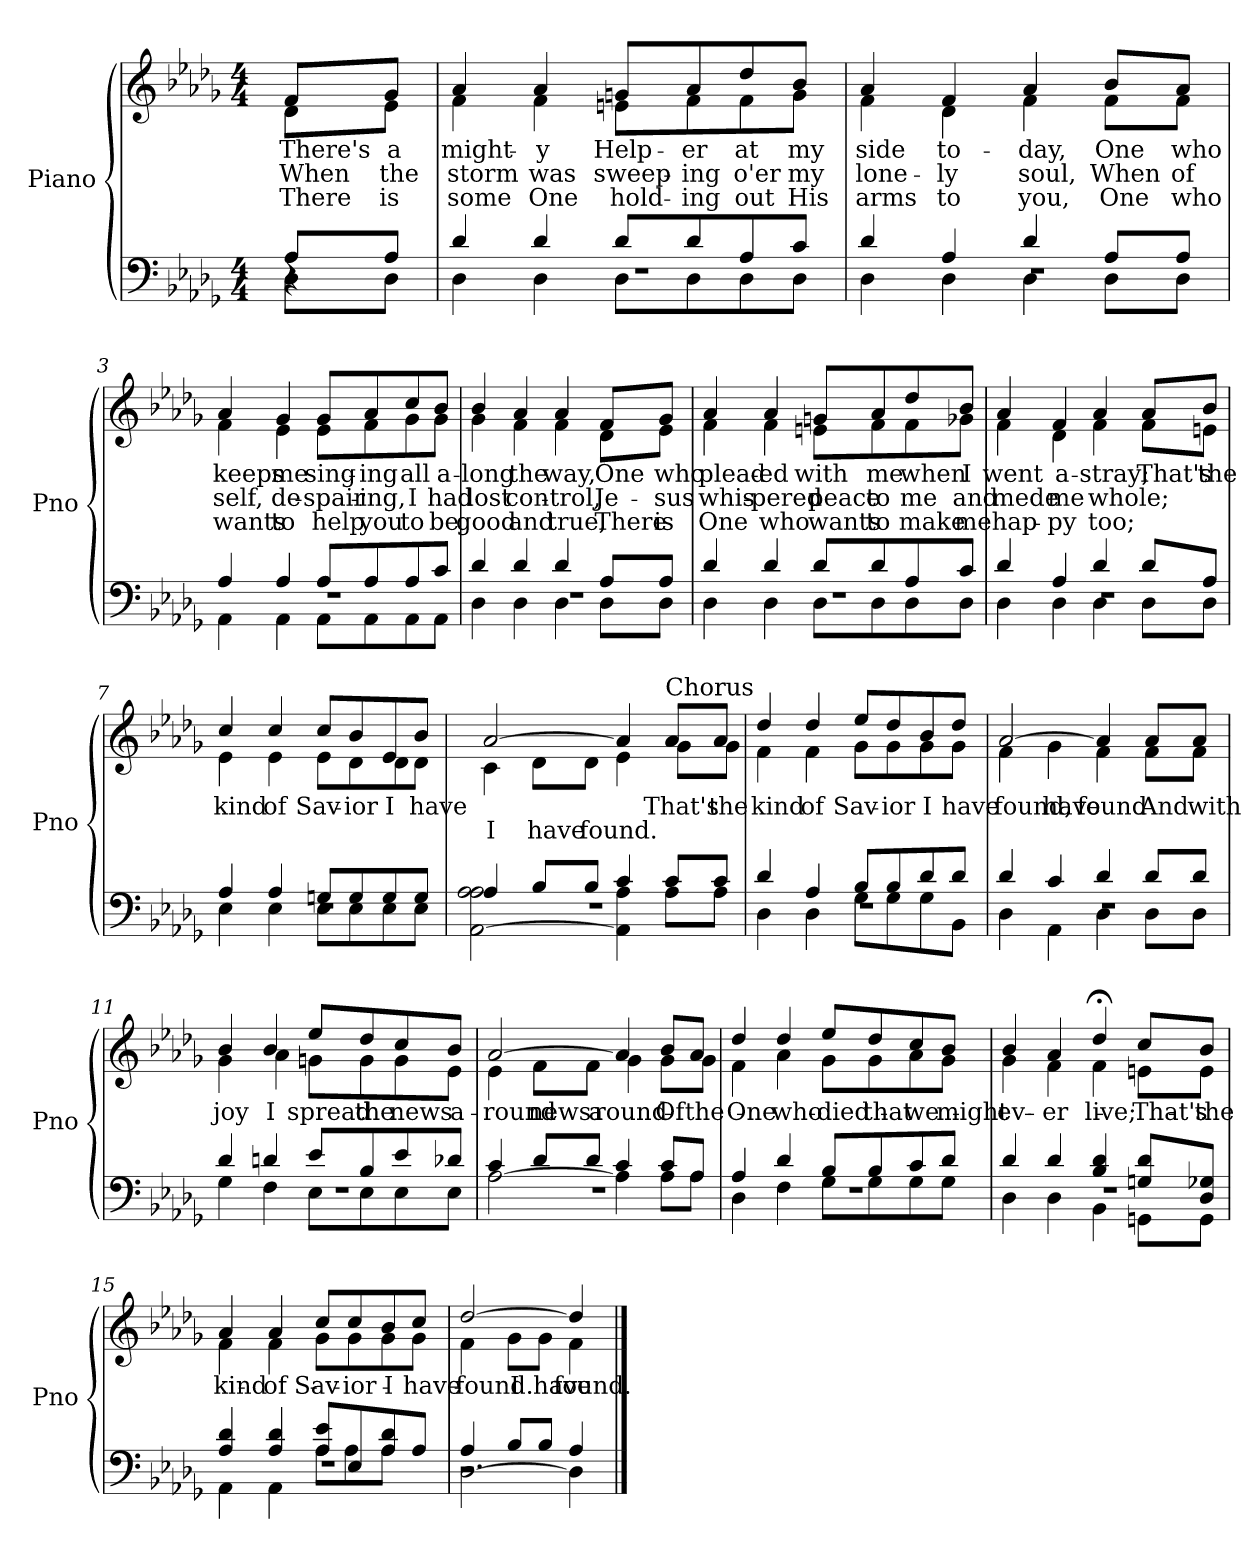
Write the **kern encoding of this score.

**kern	**kern	**text	**text	**text
*part1	*part1	*part1	*part1	*part1
*staff2	*staff1	*staff1	*staff1	*staff1
*I"Piano	*	*	*	*
*I'Pno	*	*	*	*
*clefF4	*clefG2	*	*	*
*k[b-e-a-d-g-]	*k[b-e-a-d-g-]	*	*	*
*D-:	*D-:	*	*	*
*M4/4	*M4/4	*	*	*
=	=	=	=	=
*	*^	*	*	*
.	.	8qd-/yy	1.	2.	3.
*^	*	*	*	*	*
*	*^	*	*	*	*	*
4r	8A-/L	8D-\L	8f/L	8d-\L	There's	When	There
.	8A-/J	8D-\J	8g-/J	8e-\J	a	the	is
=1	=1	=1	=1	=1	=1	=1	=1
1r	4d-/	4D-\	4a-/	4f\	might-	storm	some
.	4d-/	4D-\	4a-/	4f\	y	was	One
.	8d-/L	8D-\L	8gn/L	8en\L	Help-	sweep-	hold-
.	8d-/	8D-\	8a-/	8f\	er	ing	ing
.	8A-/	8D-\	8dd-/	8f\	at	o'er	out
.	8c/J	8D-\J	8b-/J	8g\J	my	my	His
!!LO:LB:g=z	!!
=2	=2	=2	=2	=2	=2	=2	=2
1r	4d-/	4D-\	4a-/	4f\	side	lone-	arms
.	4A-/	4D-\	4f/	4d-\	to-	ly	to
.	4d-/	4D-\	4a-/	4f\	day,	soul,	you,
.	8A-/L	8D-\L	8b-/L	8f\L	One	When	One
.	8A-/J	8D-\J	8a-/J	8f\J	who	of	who
=3	=3	=3	=3	=3	=3	=3	=3
1r	4A-/	4AA-\	4a-/	4f\	keeps	self,	wants
.	4A-/	4AA-\	4g-/	4e-\	me	de-	to
.	8A-/L	8AA-\L	8g-/L	8e-\L	sing-	spair-	help
.	8A-/	8AA-\	8a-/	8f\	ing	ing,	you
.	8A-/	8AA-\	8cc/	8g-\	all	I	to
.	8c/J	8AA-\J	8b-/J	8g-\J	a-	had	be
!!LO:LB:g=z	!!
=4	=4	=4	=4	=4	=4	=4	=4
1r	4d-/	4D-\	4b-/	4g-\	long	lost	good
.	4d-/	4D-\	4a-/	4f\	the	con-	and
.	4d-/	4D-\	4a-/	4f\	way,	trol,	true,
.	8A-/L	8D-\L	8f/L	8d-\L	One	Je-	There
.	8A-/J	8D-\J	8g-/J	8e-\J	who	sus	is
!!LO:PB:g=z	!!
=5	=5	=5	=5	=5	=5	=5	=5
1r	4d-/	4D-\	4a-/	4f\	plead-	whis-	One
.	4d-/	4D-\	4a-/	4f\	ed	pered	who
.	8d-/L	8D-\L	8gn/L	8en\L	with	peace	wants
.	8d-/	8D-\	8a-/	8f\	me	to	to
.	8A-/	8D-\	8dd-/	8f\	when	me	make
.	8c/J	8D-\J	8b-/J	8g-X\J	I	and	me
!!LO:LB:g=z	!!
=6	=6	=6	=6	=6	=6	=6	=6
1r	4d-/	4D-\	4a-/	4f\	went	mede	hap-
.	4A-/	4D-\	4f/	4d-\	a-	me	py
.	4d-/	4D-\	4a-/	4f\	stray;	whole;	too;
.	8d-/L	8D-\L	8a-/L	8f\L	That's	.	.
.	8A-/J	8D-\J	8b-/J	8en\J	the	.	.
=7	=7	=7	=7	=7	=7	=7	=7
1r	4A-/	4E-\	4cc/	4e-\	kind	.	.
.	4A-/	4E-\	4cc/	4e-\	of	.	.
.	8Gn/L	8E-\L	8cc/L	8e-\L	Sav-	.	.
.	8G/	8E-\	8b-/	8d-\	ior	.	.
.	8G/	8E-\	8e-/	8d-\	I	.	.
.	8G/J	8E-\J	8b-/J	8d-\J	have	.	.
!!LO:LB:g=z	!!
=8	=8	=8	=8	=8	=8	=8	=8
1r	4A-/	[2AA-\ 2A-\ 2A-\	[2a-/	4c\	.	I	.
.	8B-/L	.	.	8d-\L	.	have	.
.	8B-/J	.	.	8d-\J	.	found.	.
.	4c/	4AA-\] 4A-\	4a-/]	4e-\	.	.	.
!	!	!	!LO:TX:a:t=Chorus	!	!	!	!
.	8c/L	8A-\L	8a-/L	8g-\L	That's	.	.
.	8c/J	8A-\J	8a-/J	8g-\J	the	.	.
=9	=9	=9	=9	=9	=9	=9	=9
1r	4d-/	4D-\	4dd-/	4f\	kind	.	.
.	4A-/	4D-\	4dd-/	4f\	of	.	.
.	8B-/L	8G-\L	8ee-/L	8g-\L	Sav-	.	.
.	8B-/	8G-\	8dd-/	8g-\	ior	.	.
.	8d-/	8G-\	8b-/	8g-\	I	.	.
.	8d-/J	8BB-\J	8dd-/J	8g-\J	have	.	.
!!LO:LB:g=z	!!
=10	=10	=10	=10	=10	=10	=10	=10
1r	4d-/	4D-\	[2a-/	4f\	found,	.	.
.	4c/	4AA-\	.	4g-\	have	.	.
.	4d-/	4D-\	4a-/]	4f\	found	.	.
.	8d-/L	8D-\L	8a-/L	8f\L	And	.	.
.	8d-/J	8D-\J	8a-/J	8f\J	with	.	.
=11	=11	=11	=11	=11	=11	=11	=11
1r	4d-/	4G-\	4b-/	4g-\	joy	.	.
.	4dn/	4F\	4b-/	4a-\	I	.	.
.	8e-/L	8E-\L	8ee-/L	8gn\L	spread	.	.
.	8B-/	8E-\	8dd-/	8g\	the	.	.
.	8e-/	8E-\	8cc/	8g\	news	.	.
.	8d-X/J	8E-\J	8b-/J	8e-\J	a-	.	.
!!LO:PB:g=z	!!
=12	=12	=12	=12	=12	=12	=12	=12
1r	4c/	[2A-\	[2a-/	4e-\	round	.	.
.	8d-/L	.	.	8f\L	news	.	.
.	8d-/J	.	.	8f\J	a-	.	.
.	4c/	4A-\]	4a-/]	4g-\	-round	.	.
.	8c/L	8A-\L	8b-/L	8g-\L	Of	.	.
.	8A-/J	8A-\J	8a-/J	8g-\J	the	.	.
=13	=13	=13	=13	=13	=13	=13	=13
1r	4A-/	4D-\	4dd-/	4f\	One	.	.
.	4d-/	4F\	4dd-/	4a-\	who	.	.
.	8B-/L	8G-\L	8ee-/L	8g-\L	died	.	.
.	8B-/	8G-\	8dd-/	8g-\	that	.	.
.	8c/	8G-\	8cc/	8a-\	we	.	.
.	8d-/J	8G-\J	8b-/J	8g-\J	might	.	.
!!LO:LB:g=z	!!
=14	=14	=14	=14	=14	=14	=14	=14
1r	4d-/	4D-\	4b-/	4g-\	ev-	.	.
.	4d-/	4D-\	4a-/	4f\	-er	.	.
.	4B-/ 4d-/	4BB-\	4dd-;</	4f\	live;	.	.
.	8Gn/ 8d-/L	8GGn\L	8cc/L	8en\L	That's	.	.
.	8D-/ 8G-X/J	8GG\J	8b-/J	8e\J	the	.	.
=15	=15	=15	=15	=15	=15	=15	=15
1r	4A-/ 4d-/	4AA-\	4a-/	4f\	kind	.	.
.	4A-/ 4d-/	4AA-\	4a-/	4f\	of	.	.
.	8A-/ 8e-/L	8A-\L	8cc/L	8g-\L	Sav-	.	.
.	8E-/	8A-\	8cc/	8g-\	-ior	.	.
.	8A-/ 8d-/	8A-\J	8b-/	8g-\	I	.	.
.	8A-/J	8ryy	8cc/J	8g-\J	have	.	.
!!LO:LB:g=z	!!
=16	=16	=16	=16	=16	=16	=16	=16
2.r	4A-/	[2D-\	[2dd-/	4f\	found.	.	.
.	8B-/L	.	.	8g-\L	I	.	.
.	8B-/J	.	.	8g-\J	have	.	.
.	4A-/	4D-\]	4dd-/]	4f\	found.	.	.
*v	*v	*v	*	*	*	*	*
*	*v	*v	*	*	*
==	==	==	==	==
*-	*-	*-	*-	*-
